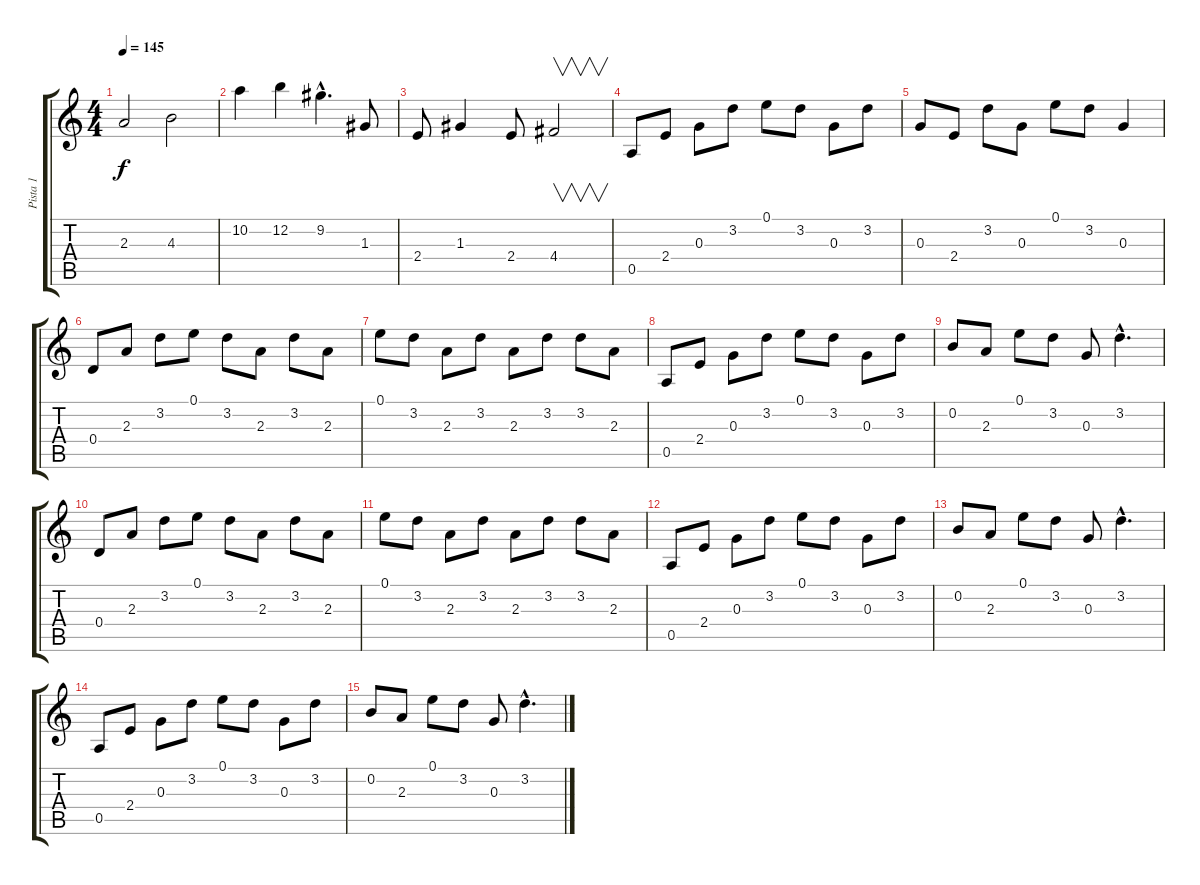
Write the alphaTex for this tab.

\track ("Pista 1" "Pista 1") {instrument acousticguitarnylon}
\staff {score tabs}
\tuning (E4 B3 G3 D3 A2 E2) {hide}
\ts (4 4)
\tempo 145
\clef g2
\ks c
2.3.2{dy f} 4.3.2 |
10.2.4 12.2.4 9.2{hac}.4{d} 1.3.8 |
2.4.8 1.3.4 2.4.8 4.4.2{v} |
0.5.8 2.4.8 0.3.8 3.2.8 0.1.8 3.2.8 0.3.8 3.2.8 |
0.3.8 2.4.8 3.2.8 0.3.8 0.1.8 3.2.8 0.3.4 |
0.4.8 2.3.8 3.2.8 0.1.8 3.2.8 2.3.8 3.2.8 2.3.8 |
0.1.8 3.2.8 2.3.8 3.2.8 2.3.8 3.2.8 3.2.8 2.3.8 |
0.5.8 2.4.8 0.3.8 3.2.8 0.1.8 3.2.8 0.3.8 3.2.8 |
0.2.8 2.3.8 0.1.8 3.2.8 0.3.8 3.2{hac}.4{d} |
0.4.8 2.3.8 3.2.8 0.1.8 3.2.8 2.3.8 3.2.8 2.3.8 |
0.1.8 3.2.8 2.3.8 3.2.8 2.3.8 3.2.8 3.2.8 2.3.8 |
0.5.8 2.4.8 0.3.8 3.2.8 0.1.8 3.2.8 0.3.8 3.2.8 |
0.2.8 2.3.8 0.1.8 3.2.8 0.3.8 3.2{hac}.4{d} |
0.5.8 2.4.8 0.3.8 3.2.8 0.1.8 3.2.8 0.3.8 3.2.8 |
0.2.8 2.3.8 0.1.8 3.2.8 0.3.8 3.2{hac}.4{d}
